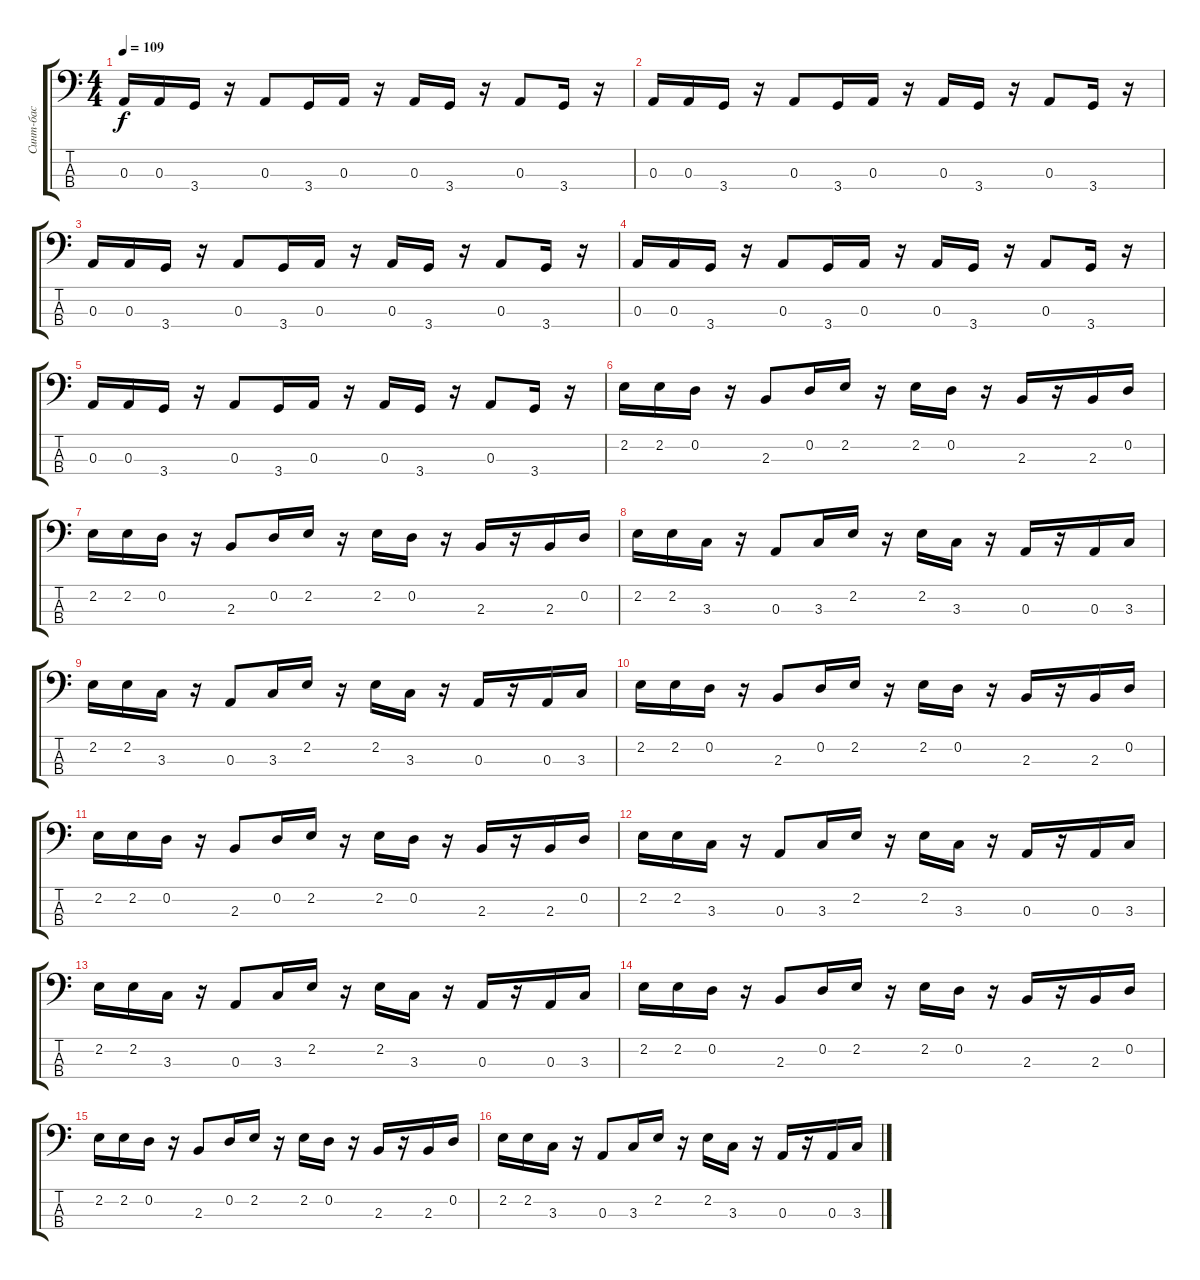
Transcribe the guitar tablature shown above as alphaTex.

\track ("Синт-бас" "Синт-бас") {instrument synthbass1}
\staff {score tabs}
\tuning (G2 D2 A1 E1) {hide}
\ts (4 4)
\tempo 109
\clef f4
\ks c
0.3.16{dy f} 0.3.16 3.4.16 r.16 0.3.8 3.4.16 0.3.16 r.16 0.3.16 3.4.16 r.16 0.3.8 3.4.16 r.16 |
0.3.16 0.3.16 3.4.16 r.16 0.3.8 3.4.16 0.3.16 r.16 0.3.16 3.4.16 r.16 0.3.8 3.4.16 r.16 |
0.3.16 0.3.16 3.4.16 r.16 0.3.8 3.4.16 0.3.16 r.16 0.3.16 3.4.16 r.16 0.3.8 3.4.16 r.16 |
0.3.16 0.3.16 3.4.16 r.16 0.3.8 3.4.16 0.3.16 r.16 0.3.16 3.4.16 r.16 0.3.8 3.4.16 r.16 |
0.3.16 0.3.16 3.4.16 r.16 0.3.8 3.4.16 0.3.16 r.16 0.3.16 3.4.16 r.16 0.3.8 3.4.16 r.16 |
2.2.16 2.2.16 0.2.16 r.16 2.3.8 0.2.16 2.2.16 r.16 2.2.16 0.2.16 r.16 2.3.16 r.16 2.3.16 0.2.16 |
2.2.16 2.2.16 0.2.16 r.16 2.3.8 0.2.16 2.2.16 r.16 2.2.16 0.2.16 r.16 2.3.16 r.16 2.3.16 0.2.16 |
2.2.16 2.2.16 3.3.16 r.16 0.3.8 3.3.16 2.2.16 r.16 2.2.16 3.3.16 r.16 0.3.16 r.16 0.3.16 3.3.16 |
2.2.16 2.2.16 3.3.16 r.16 0.3.8 3.3.16 2.2.16 r.16 2.2.16 3.3.16 r.16 0.3.16 r.16 0.3.16 3.3.16 |
2.2.16 2.2.16 0.2.16 r.16 2.3.8 0.2.16 2.2.16 r.16 2.2.16 0.2.16 r.16 2.3.16 r.16 2.3.16 0.2.16 |
2.2.16 2.2.16 0.2.16 r.16 2.3.8 0.2.16 2.2.16 r.16 2.2.16 0.2.16 r.16 2.3.16 r.16 2.3.16 0.2.16 |
2.2.16 2.2.16 3.3.16 r.16 0.3.8 3.3.16 2.2.16 r.16 2.2.16 3.3.16 r.16 0.3.16 r.16 0.3.16 3.3.16 |
2.2.16 2.2.16 3.3.16 r.16 0.3.8 3.3.16 2.2.16 r.16 2.2.16 3.3.16 r.16 0.3.16 r.16 0.3.16 3.3.16 |
2.2.16 2.2.16 0.2.16 r.16 2.3.8 0.2.16 2.2.16 r.16 2.2.16 0.2.16 r.16 2.3.16 r.16 2.3.16 0.2.16 |
2.2.16 2.2.16 0.2.16 r.16 2.3.8 0.2.16 2.2.16 r.16 2.2.16 0.2.16 r.16 2.3.16 r.16 2.3.16 0.2.16 |
2.2.16 2.2.16 3.3.16 r.16 0.3.8 3.3.16 2.2.16 r.16 2.2.16 3.3.16 r.16 0.3.16 r.16 0.3.16 3.3.16
